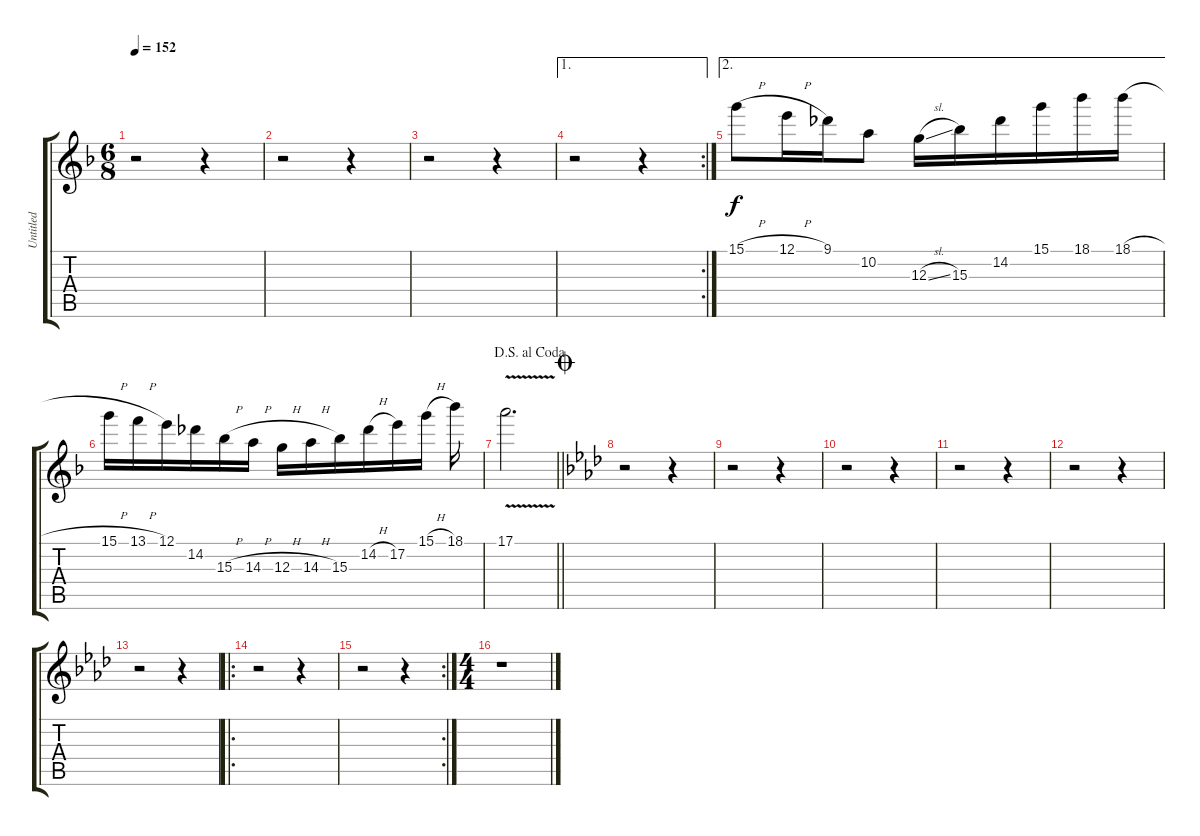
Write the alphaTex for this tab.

\track ("Untitled" "Untitled") {instrument distortionguitar}
\staff {score tabs}
\tuning (E4 B3 G3 D3 A2 E2) {hide}
\ts (6 8)
\tempo 152
\clef g2
\ks f
r.2{dy f} r.4 |
r.2 r.4 |
r.2 r.4 |
\ae 1
\rc 2
r.2 r.4 |
\ae 2
15.1{h}.8 12.1{h}.16 9.1.16 10.2.8 12.3{sl}.16 15.3.16 14.2.16 15.1.16 18.1.16 18.1{h}.16 |
15.1{h}.16 13.1{h}.16 12.1.16 14.2.16 15.3{h}.16 14.3{h}.16 12.3{h}.16 14.3{h}.16 15.3.16 14.2{h}.16 17.2.16 15.1{h}.16 18.1.16 |
\jump dalsegnoalcoda
\barLineRight lightlight
17.1{v}.2{d} |
\jump coda
\ks ab
r.2 r.4 |
r.2 r.4 |
r.2 r.4 |
r.2 r.4 |
r.2 r.4 |
r.2 r.4 |
\ro
r.2 r.4 |
\rc 2
r.2 r.4 |
\ts (4 4)
r.1
